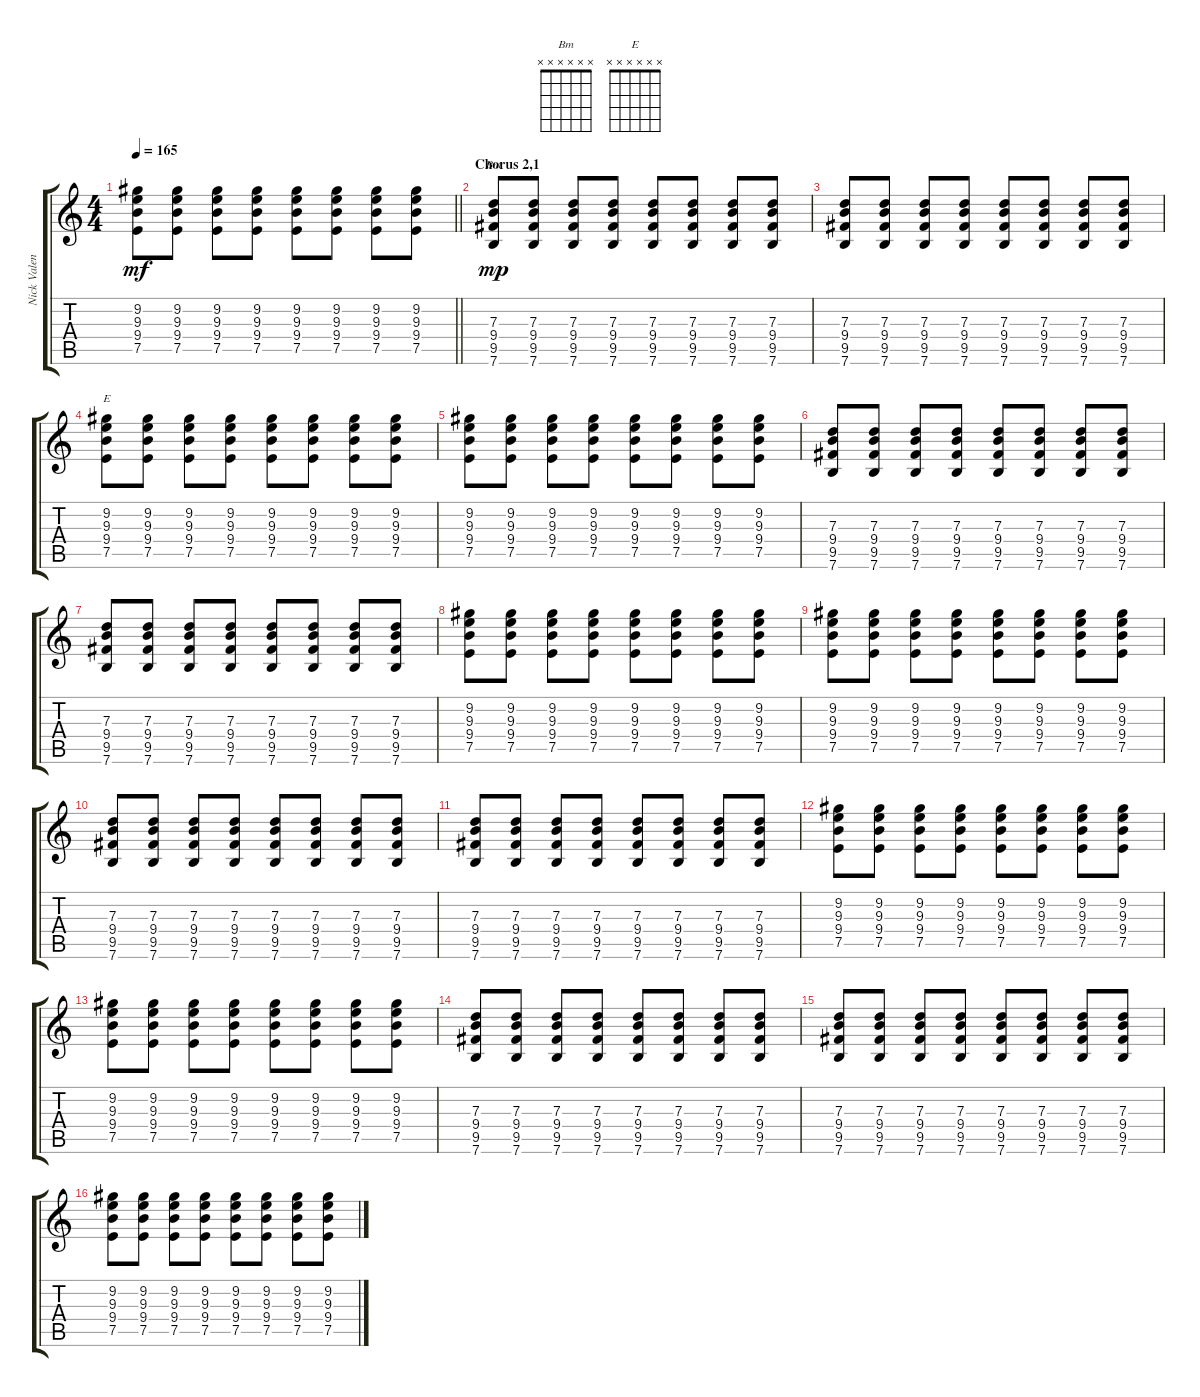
\track ("Nick Valensi" "Nick Valen") {instrument overdrivenguitar}
\staff {score tabs}
\tuning (E4 B3 G3 D3 A2 E2) {hide}
\chord ("Bm" x x x x x x)
\chord ("E" x x x x x x)
\ts (4 4)
\tempo 165
\clef g2
\barLineRight lightlight
\ks c
(9.2 9.3 9.4 7.5).8{dy mf} (9.2 9.3 9.4 7.5).8 (9.2 9.3 9.4 7.5).8 (9.2 9.3 9.4 7.5).8 (9.2 9.3 9.4 7.5).8 (9.2 9.3 9.4 7.5).8 (9.2 9.3 9.4 7.5).8 (9.2 9.3 9.4 7.5).8 |
\section ("" "Chorus 2,1")
(7.3 9.4 9.5 7.6).8{ch "Bm" dy mp} (7.3 9.4 9.5 7.6).8 (7.3 9.4 9.5 7.6).8 (7.3 9.4 9.5 7.6).8 (7.3 9.4 9.5 7.6).8 (7.3 9.4 9.5 7.6).8 (7.3 9.4 9.5 7.6).8 (7.3 9.4 9.5 7.6).8 |
(7.3 9.4 9.5 7.6).8 (7.3 9.4 9.5 7.6).8 (7.3 9.4 9.5 7.6).8 (7.3 9.4 9.5 7.6).8 (7.3 9.4 9.5 7.6).8 (7.3 9.4 9.5 7.6).8 (7.3 9.4 9.5 7.6).8 (7.3 9.4 9.5 7.6).8 |
(9.2 9.3 9.4 7.5).8{ch "E"} (9.2 9.3 9.4 7.5).8 (9.2 9.3 9.4 7.5).8 (9.2 9.3 9.4 7.5).8 (9.2 9.3 9.4 7.5).8 (9.2 9.3 9.4 7.5).8 (9.2 9.3 9.4 7.5).8 (9.2 9.3 9.4 7.5).8 |
(9.2 9.3 9.4 7.5).8 (9.2 9.3 9.4 7.5).8 (9.2 9.3 9.4 7.5).8 (9.2 9.3 9.4 7.5).8 (9.2 9.3 9.4 7.5).8 (9.2 9.3 9.4 7.5).8 (9.2 9.3 9.4 7.5).8 (9.2 9.3 9.4 7.5).8 |
(7.3 9.4 9.5 7.6).8 (7.3 9.4 9.5 7.6).8 (7.3 9.4 9.5 7.6).8 (7.3 9.4 9.5 7.6).8 (7.3 9.4 9.5 7.6).8 (7.3 9.4 9.5 7.6).8 (7.3 9.4 9.5 7.6).8 (7.3 9.4 9.5 7.6).8 |
(7.3 9.4 9.5 7.6).8 (7.3 9.4 9.5 7.6).8 (7.3 9.4 9.5 7.6).8 (7.3 9.4 9.5 7.6).8 (7.3 9.4 9.5 7.6).8 (7.3 9.4 9.5 7.6).8 (7.3 9.4 9.5 7.6).8 (7.3 9.4 9.5 7.6).8 |
(9.2 9.3 9.4 7.5).8 (9.2 9.3 9.4 7.5).8 (9.2 9.3 9.4 7.5).8 (9.2 9.3 9.4 7.5).8 (9.2 9.3 9.4 7.5).8 (9.2 9.3 9.4 7.5).8 (9.2 9.3 9.4 7.5).8 (9.2 9.3 9.4 7.5).8 |
(9.2 9.3 9.4 7.5).8 (9.2 9.3 9.4 7.5).8 (9.2 9.3 9.4 7.5).8 (9.2 9.3 9.4 7.5).8 (9.2 9.3 9.4 7.5).8 (9.2 9.3 9.4 7.5).8 (9.2 9.3 9.4 7.5).8 (9.2 9.3 9.4 7.5).8 |
(7.3 9.4 9.5 7.6).8 (7.3 9.4 9.5 7.6).8 (7.3 9.4 9.5 7.6).8 (7.3 9.4 9.5 7.6).8 (7.3 9.4 9.5 7.6).8 (7.3 9.4 9.5 7.6).8 (7.3 9.4 9.5 7.6).8 (7.3 9.4 9.5 7.6).8 |
(7.3 9.4 9.5 7.6).8 (7.3 9.4 9.5 7.6).8 (7.3 9.4 9.5 7.6).8 (7.3 9.4 9.5 7.6).8 (7.3 9.4 9.5 7.6).8 (7.3 9.4 9.5 7.6).8 (7.3 9.4 9.5 7.6).8 (7.3 9.4 9.5 7.6).8 |
(9.2 9.3 9.4 7.5).8 (9.2 9.3 9.4 7.5).8 (9.2 9.3 9.4 7.5).8 (9.2 9.3 9.4 7.5).8 (9.2 9.3 9.4 7.5).8 (9.2 9.3 9.4 7.5).8 (9.2 9.3 9.4 7.5).8 (9.2 9.3 9.4 7.5).8 |
(9.2 9.3 9.4 7.5).8 (9.2 9.3 9.4 7.5).8 (9.2 9.3 9.4 7.5).8 (9.2 9.3 9.4 7.5).8 (9.2 9.3 9.4 7.5).8 (9.2 9.3 9.4 7.5).8 (9.2 9.3 9.4 7.5).8 (9.2 9.3 9.4 7.5).8 |
(7.3 9.4 9.5 7.6).8 (7.3 9.4 9.5 7.6).8 (7.3 9.4 9.5 7.6).8 (7.3 9.4 9.5 7.6).8 (7.3 9.4 9.5 7.6).8 (7.3 9.4 9.5 7.6).8 (7.3 9.4 9.5 7.6).8 (7.3 9.4 9.5 7.6).8 |
(7.3 9.4 9.5 7.6).8 (7.3 9.4 9.5 7.6).8 (7.3 9.4 9.5 7.6).8 (7.3 9.4 9.5 7.6).8 (7.3 9.4 9.5 7.6).8 (7.3 9.4 9.5 7.6).8 (7.3 9.4 9.5 7.6).8 (7.3 9.4 9.5 7.6).8 |
(9.2 9.3 9.4 7.5).8 (9.2 9.3 9.4 7.5).8 (9.2 9.3 9.4 7.5).8 (9.2 9.3 9.4 7.5).8 (9.2 9.3 9.4 7.5).8 (9.2 9.3 9.4 7.5).8 (9.2 9.3 9.4 7.5).8 (9.2 9.3 9.4 7.5).8
